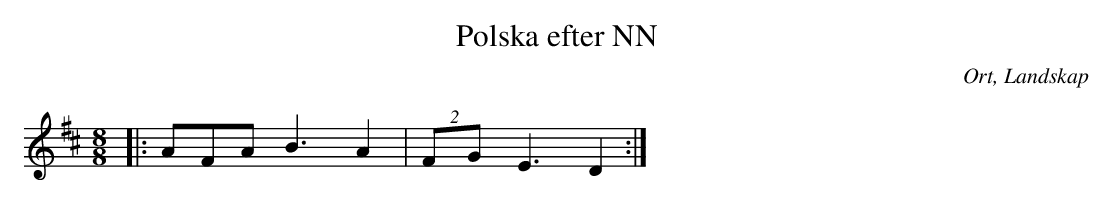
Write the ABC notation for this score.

X:1
T:Polska efter NN
O:Ort, Landskap
M:8/8
L:1/8
K:D
|: AFA B3 A2 | (2:3:2FG E3 D2:|
